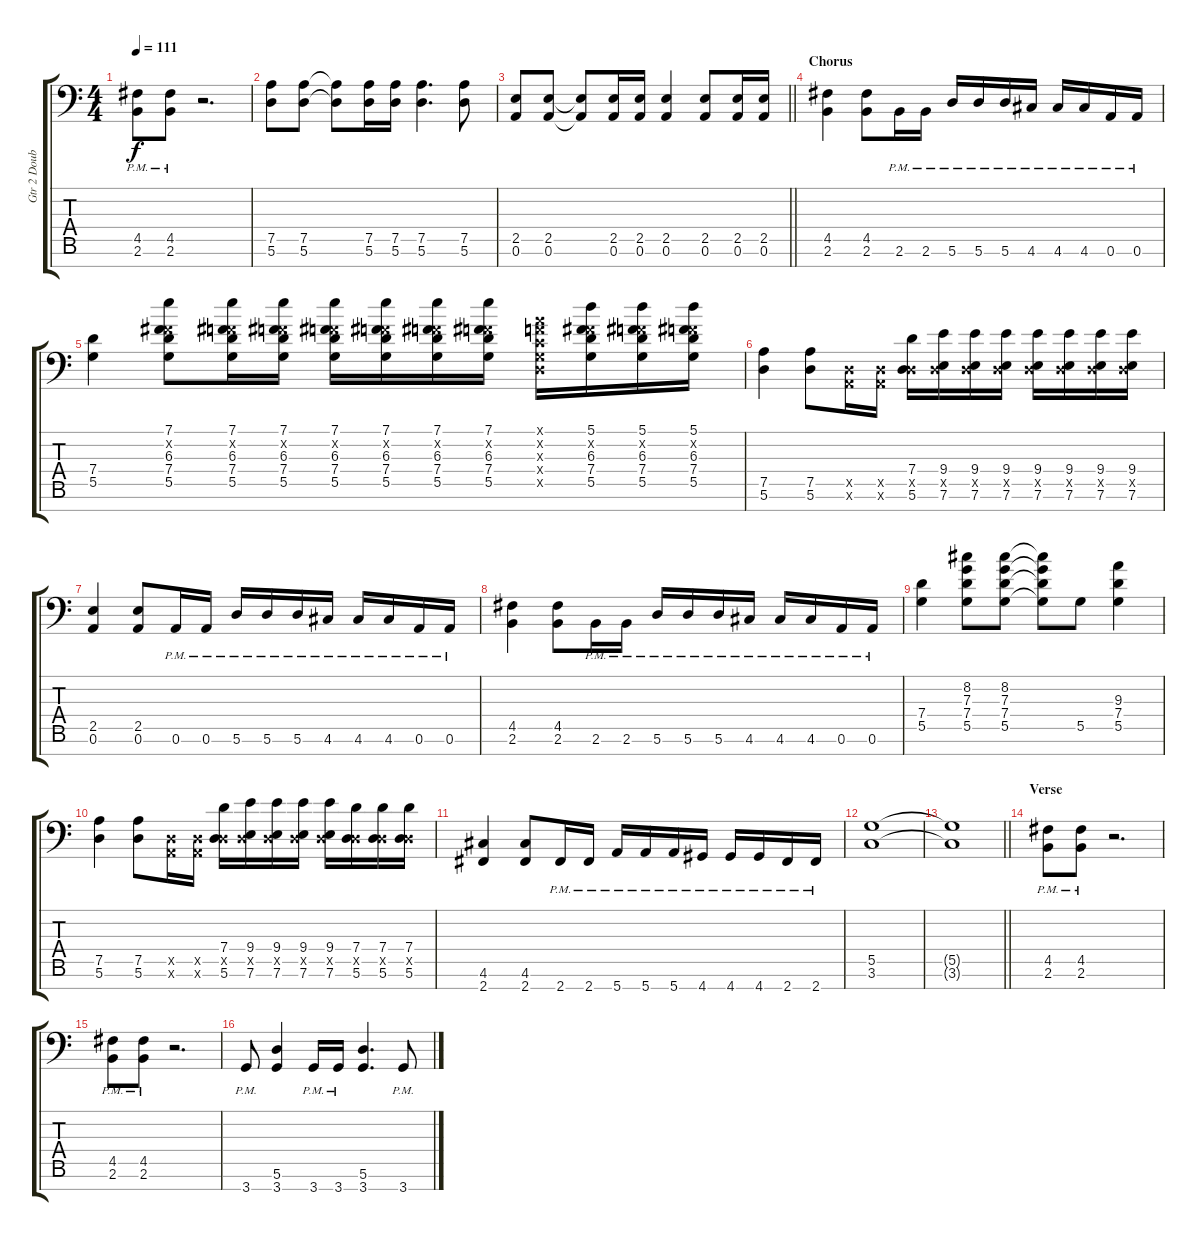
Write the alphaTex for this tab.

\track ("Gtr 2 Double" "Gtr 2 Doub") {instrument overdrivenguitar}
\staff {score tabs}
\tuning (A3 F3 C3 G2 D2 A1 E1) {hide}
\ts (4 4)
\tempo 111
\clef f4
\ks c
(4.5{pm} 2.6{pm}).8{dy f} (4.5{pm} 2.6{pm}).8 r.2{d} |
(7.5 5.6).8 (7.5 5.6).8 (7.5{t} 5.6{t}).8 (7.5 5.6).16 (7.5 5.6).16 (7.5 5.6).4{d} (7.5 5.6).8 |
\barLineRight lightlight
(2.5 0.6).8 (2.5 0.6).8 (2.5{t} 0.6{t}).8 (2.5 0.6).16 (2.5 0.6).16 (2.5 0.6).4 (2.5 0.6).8 (2.5 0.6).16 (2.5 0.6).16 |
\section ("" "Chorus")
(4.5 2.6).4 (4.5 2.6).8 2.6{pm}.16 2.6{pm}.16 5.6{pm}.16 5.6{pm}.16 5.6{pm}.16 4.6{pm}.16 4.6{pm}.16 4.6{pm}.16 0.6{pm}.16 0.6{pm}.16 |
(7.4 5.5).4 (7.1 0.2{x} 6.3 7.4 5.5).8 (7.1 0.2{x} 6.3 7.4 5.5).16 (7.1 0.2{x} 6.3 7.4 5.5).16 (7.1 0.2{x} 6.3 7.4 5.5).16 (7.1 0.2{x} 6.3 7.4 5.5).16 (7.1 0.2{x} 6.3 7.4 5.5).16 (7.1 0.2{x} 6.3 7.4 5.5).16 (0.1{x} 0.2{x} 0.3{x} 0.4{x} 0.5{x}).16 (5.1 0.2{x} 6.3 7.4 5.5).16 (5.1 0.2{x} 6.3 7.4 5.5).16 (5.1 0.2{x} 6.3 7.4 5.5).16 |
(7.5 5.6).4 (7.5 5.6).8 (0.5{x} 0.6{x}).16 (0.5{x} 0.6{x}).16 (7.4 0.5{x} 5.6).16 (9.4 0.5{x} 7.6).16 (9.4 0.5{x} 7.6).16 (9.4 0.5{x} 7.6).16 (9.4 0.5{x} 7.6).16 (9.4 0.5{x} 7.6).16 (9.4 0.5{x} 7.6).16 (9.4 0.5{x} 7.6).16 |
(2.5 0.6).4 (2.5 0.6).8 0.6{pm}.16 0.6{pm}.16 5.6{pm}.16 5.6{pm}.16 5.6{pm}.16 4.6{pm}.16 4.6{pm}.16 4.6{pm}.16 0.6{pm}.16 0.6{pm}.16 |
(4.5 2.6).4 (4.5 2.6).8 2.6{pm}.16 2.6{pm}.16 5.6{pm}.16 5.6{pm}.16 5.6{pm}.16 4.6{pm}.16 4.6{pm}.16 4.6{pm}.16 0.6{pm}.16 0.6{pm}.16 |
(7.4 5.5).4 (8.2 7.3 7.4 5.5).8 (8.2 7.3 7.4 5.5).8 (8.2{t} 7.3{t} 7.4{t} 5.5{t}).8 5.5.8 (9.3 7.4 5.5).4 |
(7.5 5.6).4 (7.5 5.6).8 (0.5{x} 0.6{x}).16 (0.5{x} 0.6{x}).16 (7.4 0.5{x} 5.6).16 (9.4 0.5{x} 7.6).16 (9.4 0.5{x} 7.6).16 (9.4 0.5{x} 7.6).16 (9.4 0.5{x} 7.6).16 (7.4 0.5{x} 5.6).16 (7.4 0.5{x} 5.6).16 (7.4 0.5{x} 5.6).16 |
(4.6 2.7).4 (4.6 2.7).8 2.7{pm}.16 2.7{pm}.16 5.7{pm}.16 5.7{pm}.16 5.7{pm}.16 4.7{pm}.16 4.7{pm}.16 4.7{pm}.16 2.7{pm}.16 2.7{pm}.16 |
(5.5 3.6).1 |
\barLineRight lightlight
(5.5{t} 3.6{t}).1 |
\section ("" "Verse")
(4.5{pm} 2.6{pm}).8 (4.5{pm} 2.6{pm}).8 r.2{d} |
(4.5{pm} 2.6{pm}).8 (4.5{pm} 2.6{pm}).8 r.2{d} |
3.7{pm}.8 (5.6 3.7).4 3.7{pm}.16 3.7{pm}.16 (5.6 3.7).4{d} 3.7{pm}.8
